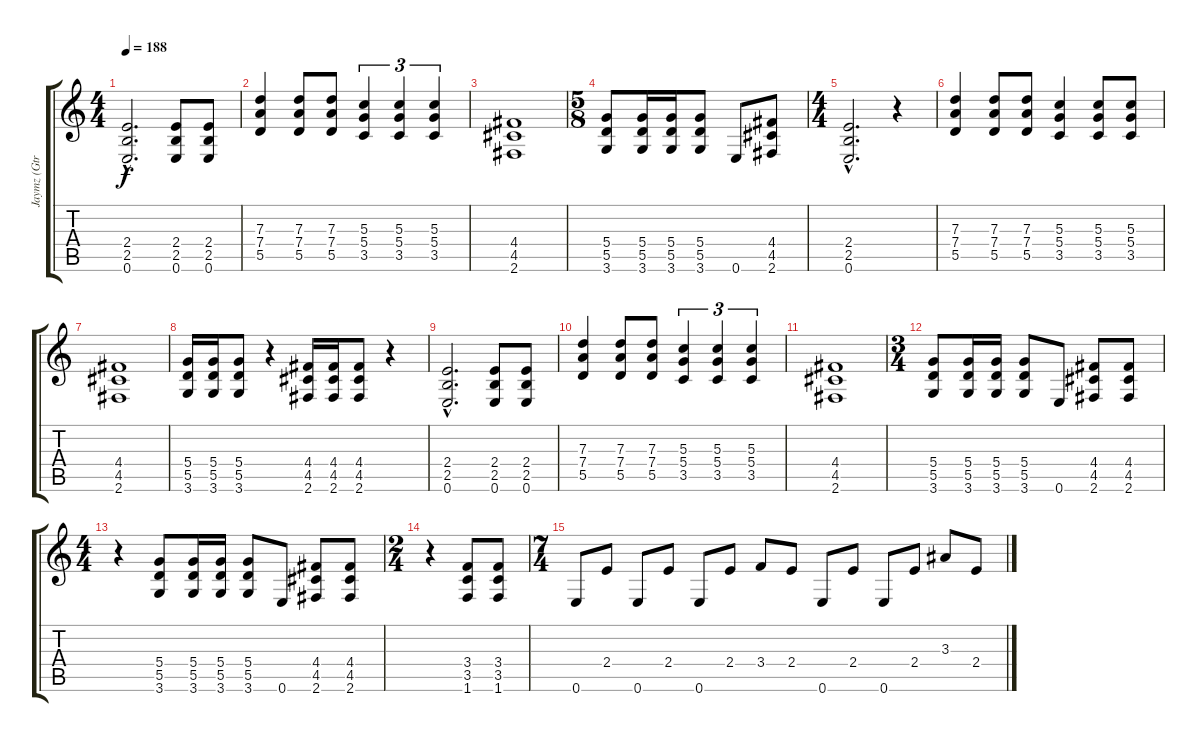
\track ("Jaymz (Gtr 1)" "Jaymz (Gtr") {instrument distortionguitar}
\staff {score tabs}
\tuning (E4 B3 G3 D3 A2 E2) {hide}
\ts (4 4)
\tempo 188
\clef g2
\ks c
(2.4{hac} 2.5{hac} 0.6{hac}).2{d dy f} (2.4 2.5 0.6).8 (2.4 2.5 0.6).8 |
(7.3 7.4 5.5).4 (7.3 7.4 5.5).8 (7.3 7.4 5.5).8 (5.3 5.4 3.5).4{tu (3 2)} (5.3 5.4 3.5).4{tu (3 2)} (5.3 5.4 3.5).4{tu (3 2)} |
(4.4 4.5 2.6).1 |
\ts (5 8)
(5.4 5.5 3.6).8 (5.4 5.5 3.6).16 (5.4 5.5 3.6).16 (5.4 5.5 3.6).8 0.6.8 (4.4 4.5 2.6).8 |
\ts (4 4)
(2.4{hac} 2.5{hac} 0.6{hac}).2{d} r.4 |
(7.3 7.4 5.5).4 (7.3 7.4 5.5).8 (7.3 7.4 5.5).8 (5.3 5.4 3.5).4 (5.3 5.4 3.5).8 (5.3 5.4 3.5).8 |
(4.4 4.5 2.6).1 |
(5.4 5.5 3.6).16 (5.4 5.5 3.6).16 (5.4 5.5 3.6).8 r.4 (4.4 4.5 2.6).16 (4.4 4.5 2.6).16 (4.4 4.5 2.6).8 r.4 |
(2.4{hac} 2.5{hac} 0.6{hac}).2{d} (2.4 2.5 0.6).8 (2.4 2.5 0.6).8 |
(7.3 7.4 5.5).4 (7.3 7.4 5.5).8 (7.3 7.4 5.5).8 (5.3 5.4 3.5).4{tu (3 2)} (5.3 5.4 3.5).4{tu (3 2)} (5.3 5.4 3.5).4{tu (3 2)} |
(4.4 4.5 2.6).1 |
\ts (3 4)
(5.4 5.5 3.6).8 (5.4 5.5 3.6).16 (5.4 5.5 3.6).16 (5.4 5.5 3.6).8 0.6.8 (4.4 4.5 2.6).8 (4.4 4.5 2.6).8 |
\ts (4 4)
r.4 (5.4 5.5 3.6).8 (5.4 5.5 3.6).16 (5.4 5.5 3.6).16 (5.4 5.5 3.6).8 0.6.8 (4.4 4.5 2.6).8 (4.4 4.5 2.6).8 |
\ts (2 4)
r.4 (3.4 3.5 1.6).8 (3.4 3.5 1.6).8 |
\ts (7 4)
0.6.8 2.4.8 0.6.8 2.4.8 0.6.8 2.4.8 3.4.8 2.4.8 0.6.8 2.4.8 0.6.8 2.4.8 3.3.8 2.4.8
